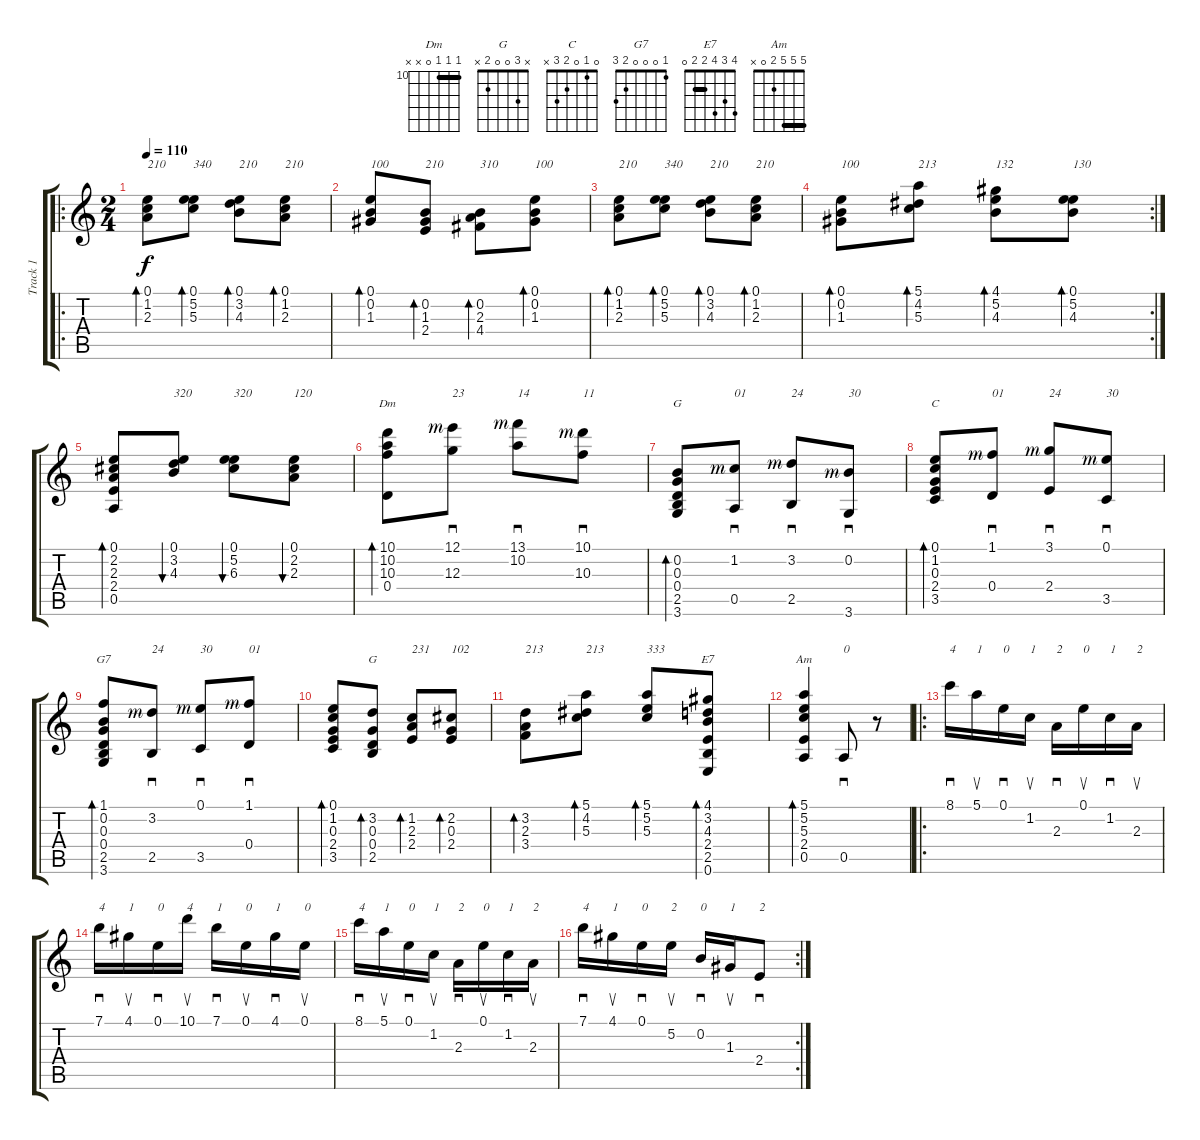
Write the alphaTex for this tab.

\track ("Track 1" "Track 1") {instrument acousticguitarnylon}
\staff {score tabs}
\tuning (E4 B3 G3 D3 A2 E2) {hide}
\chord ("Dm" 10 10 10 0 x x) {firstfret 10 barre 10}
\chord ("G" x 0 0 0 2 3)
\chord ("C" 0 1 0 2 3 x)
\chord ("G7" 1 0 0 0 2 3)
\chord ("G" x 3 0 0 2 x)
\chord ("E7" 4 3 4 2 2 0) {barre 2}
\chord ("Am" 5 5 5 2 0 x) {barre 5}
\ro
\ts (2 4)
\tempo 110
\clef g2
\ks aminor
(0.1 1.2 2.3).8{bd 60 txt "210" dy f} (0.1 5.2 5.3).8{bd 60 txt "340"} (0.1 3.2 4.3).8{bd 60 txt "210"} (0.1 1.2 2.3).8{bd 60 txt "210"} |
(0.1 0.2 1.3).8{bd 60 txt "100"} (0.2 1.3 2.4).8{bd 60 txt "210"} (0.2 2.3 4.4).8{bd 60 txt "310"} (0.1 0.2 1.3).8{bd 60 txt "100"} |
(0.1 1.2 2.3).8{bd 60 txt "210"} (0.1 5.2 5.3).8{bd 60 txt "340"} (0.1 3.2 4.3).8{bd 60 txt "210"} (0.1 1.2 2.3).8{bd 60 txt "210"} |
\rc 2
(0.1 0.2 1.3).8{bd 60 txt "100"} (5.1 4.2 5.3).8{bd 60 txt "213"} (4.1 5.2 4.3).8{bd 60 txt "132"} (0.1 5.2 4.3).8{bd 60 txt "130"} |
(0.1 2.2 2.3 2.4 0.5).8{bd 60} (0.1 3.2 4.3).8{bu 60 txt "320"} (0.1 5.2 6.3).8{bu 60 txt "320"} (0.1 2.2 2.3).8{bu 60 txt "120"} |
(10.1 10.2 10.3 0.4).8{bd 60 ch "Dm"} (12.1{rf 3} 12.3).8{sd txt "23"} (13.1{rf 3} 10.2).8{sd txt "14"} (10.1{rf 3} 10.3).8{sd txt "11"} |
(0.2 0.3 0.4 2.5 3.6).8{bd 60 ch "G"} (1.2{rf 3} 0.5).8{sd txt "01"} (3.2{rf 3} 2.5).8{sd txt "24"} (0.2{rf 3} 3.6).8{sd txt "30"} |
(0.1 1.2 0.3 2.4 3.5).8{bd 60 ch "C"} (1.1{rf 3} 0.4).8{sd txt "01"} (3.1{rf 3} 2.4).8{sd txt "24"} (0.1{rf 3} 3.5).8{sd txt "30"} |
(1.1 0.2 0.3 0.4 2.5 3.6).8{bd 60 ch "G7"} (3.2{rf 3} 2.5).8{sd txt "24"} (0.1{rf 3} 3.5).8{sd txt "30"} (1.1{rf 3} 0.4).8{sd txt "01"} |
(0.1 1.2 0.3 2.4 3.5).8{bd 60} (3.2 0.3 0.4 2.5).8{bd 60 ch "G"} (1.2 2.3 2.4).8{bd 60 txt "231"} (2.2 0.3 2.4).8{bd 60 txt "102"} |
(3.2 2.3 3.4).8{bd 60 txt "213"} (5.1 4.2 5.3).8{bd 60 txt "213"} (5.1 5.2 5.3).8{bd 60 txt "333"} (4.1 3.2 4.3 2.4 2.5 0.6).8{bd 60 ch "E7"} |
(5.1 5.2 5.3 2.4 0.5).4{bd 60 ch "Am"} 0.5.8{sd txt "0"} r.8 |
\ro
8.1.16{sd txt "4"} 5.1.16{su txt "1"} 0.1.16{sd txt "0"} 1.2.16{su txt "1"} 2.3.16{sd txt "2"} 0.1.16{su txt "0"} 1.2.16{sd txt "1"} 2.3.16{su txt "2"} |
7.1.16{sd txt "4"} 4.1.16{su txt "1"} 0.1.16{sd txt "0"} 10.1.16{su txt "4"} 7.1.16{sd txt "1"} 0.1.16{su txt "0"} 4.1.16{sd txt "1"} 0.1.16{su txt "0"} |
8.1.16{sd txt "4"} 5.1.16{su txt "1"} 0.1.16{sd txt "0"} 1.2.16{su txt "1"} 2.3.16{sd txt "2"} 0.1.16{su txt "0"} 1.2.16{sd txt "1"} 2.3.16{su txt "2"} |
\rc 2
7.1.16{sd txt "4"} 4.1.16{su txt "1"} 0.1.16{sd txt "0"} 5.2.16{su txt "2"} 0.2.16{sd txt "0"} 1.3.16{su txt "1"} 2.4.8{sd txt "2"}
